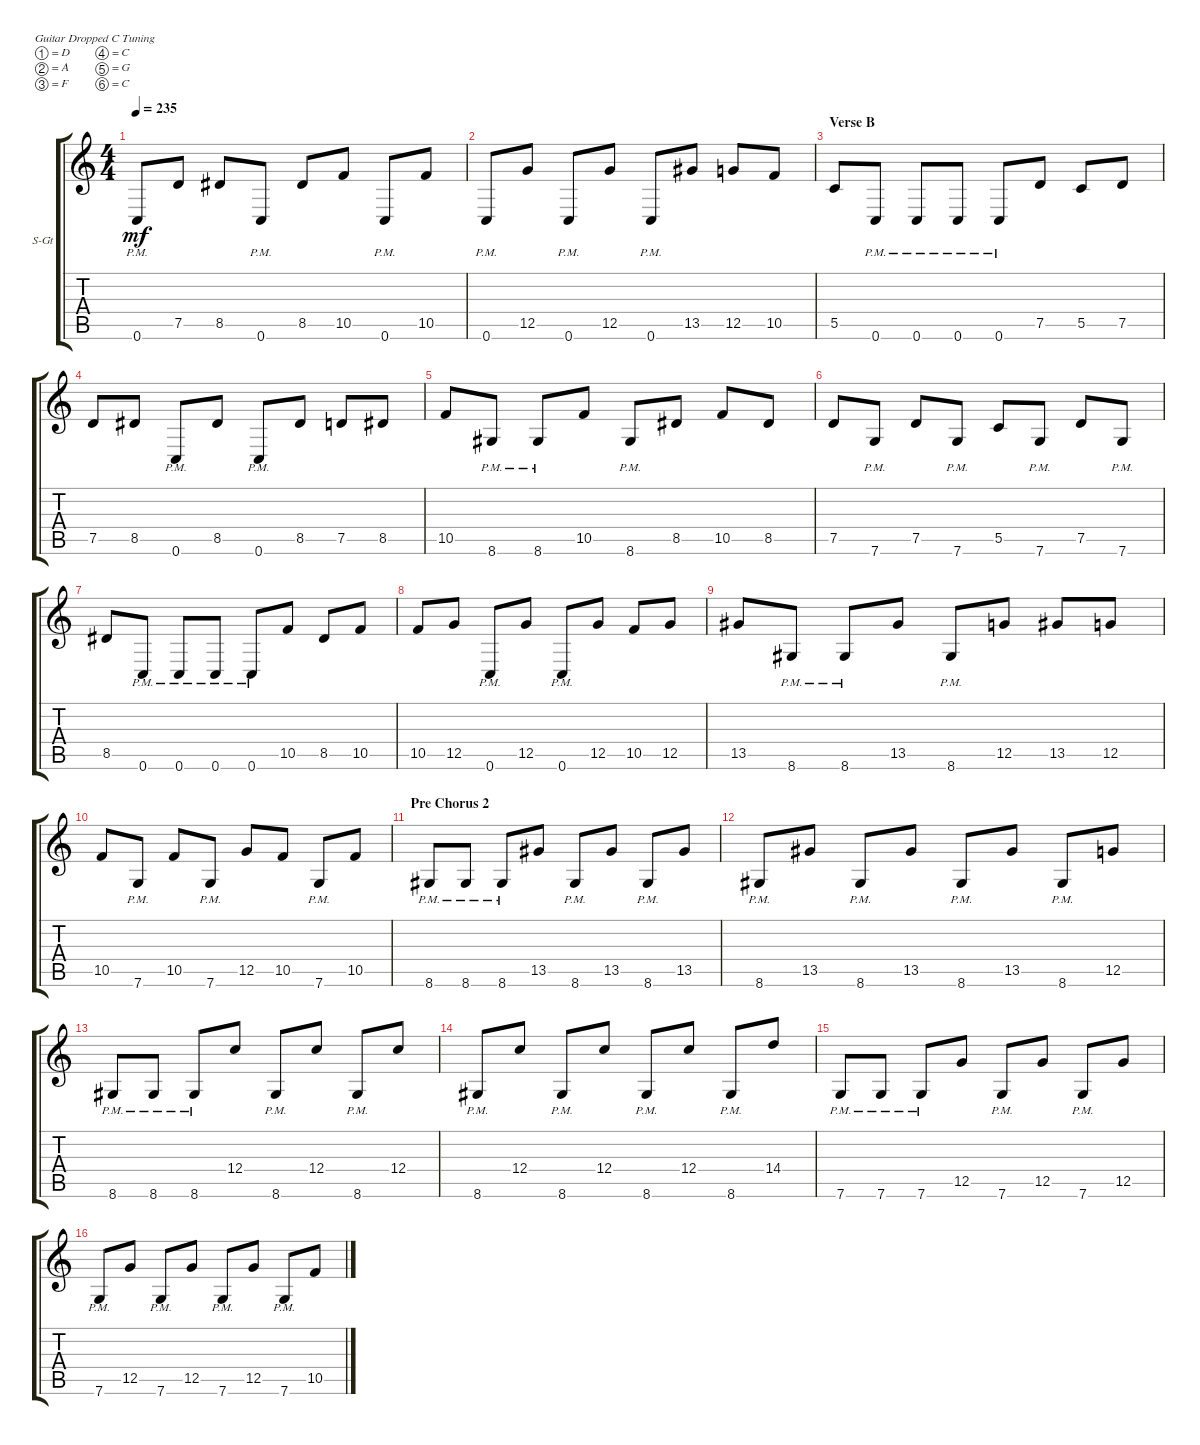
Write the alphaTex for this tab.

\defaultSystemsLayout 4
\bracketExtendMode groupsimilarinstruments
\firstSystemTrackNameOrientation horizontal
\otherSystemsTrackNameOrientation horizontal
\track ("Steel Guitar" "S-Gt") {instrument acousticguitarsteel}
\staff {score tabs}
\tuning (D4 A3 F3 C3 G2 C2)
\ts (4 4)
\tempo 235
\clef g2
\ks c
0.6{pm}.8{dy mf} 7.5.8 8.5.8 0.6{pm}.8 8.5.8 10.5.8 0.6{pm}.8 10.5.8 |
0.6{pm}.8 12.5.8 0.6{pm}.8 12.5.8 0.6{pm}.8 13.5.8 12.5.8 10.5.8 |
\section ("" "Verse B")
5.5.8 0.6{pm}.8 0.6{pm}.8 0.6{pm}.8 0.6{pm}.8 7.5.8 5.5.8 7.5.8 |
7.5.8 8.5.8 0.6{pm}.8 8.5.8 0.6{pm}.8 8.5.8 7.5.8 8.5.8 |
10.5.8 8.6{pm}.8 8.6{pm}.8 10.5.8 8.6{pm}.8 8.5.8 10.5.8 8.5.8 |
7.5.8 7.6{pm}.8 7.5.8 7.6{pm}.8 5.5.8 7.6{pm}.8 7.5.8 7.6{pm}.8 |
8.5.8 0.6{pm}.8 0.6{pm}.8 0.6{pm}.8 0.6{pm}.8 10.5.8 8.5.8 10.5.8 |
10.5.8 12.5.8 0.6{pm}.8 12.5.8 0.6{pm}.8 12.5.8 10.5.8 12.5.8 |
13.5.8 8.6{pm}.8 8.6{pm}.8 13.5.8 8.6{pm}.8 12.5.8 13.5.8 12.5.8 |
10.5.8 7.6{pm}.8 10.5.8 7.6{pm}.8 12.5.8 10.5.8 7.6{pm}.8 10.5.8 |
\section ("" "Pre Chorus 2")
8.6{pm}.8 8.6{pm}.8 8.6{pm}.8 13.5.8 8.6{pm}.8 13.5.8 8.6{pm}.8 13.5.8 |
8.6{pm}.8 13.5.8 8.6{pm}.8 13.5.8 8.6{pm}.8 13.5.8 8.6{pm}.8 12.5.8 |
8.6{pm}.8 8.6{pm}.8 8.6{pm}.8 12.4.8 8.6{pm}.8 12.4.8 8.6{pm}.8 12.4.8 |
8.6{pm}.8 12.4.8 8.6{pm}.8 12.4.8 8.6{pm}.8 12.4.8 8.6{pm}.8 14.4.8 |
7.6{pm}.8 7.6{pm}.8 7.6{pm}.8 12.5.8 7.6{pm}.8 12.5.8 7.6{pm}.8 12.5.8 |
7.6{pm}.8 12.5.8 7.6{pm}.8 12.5.8 7.6{pm}.8 12.5.8 7.6{pm}.8 10.5.8
